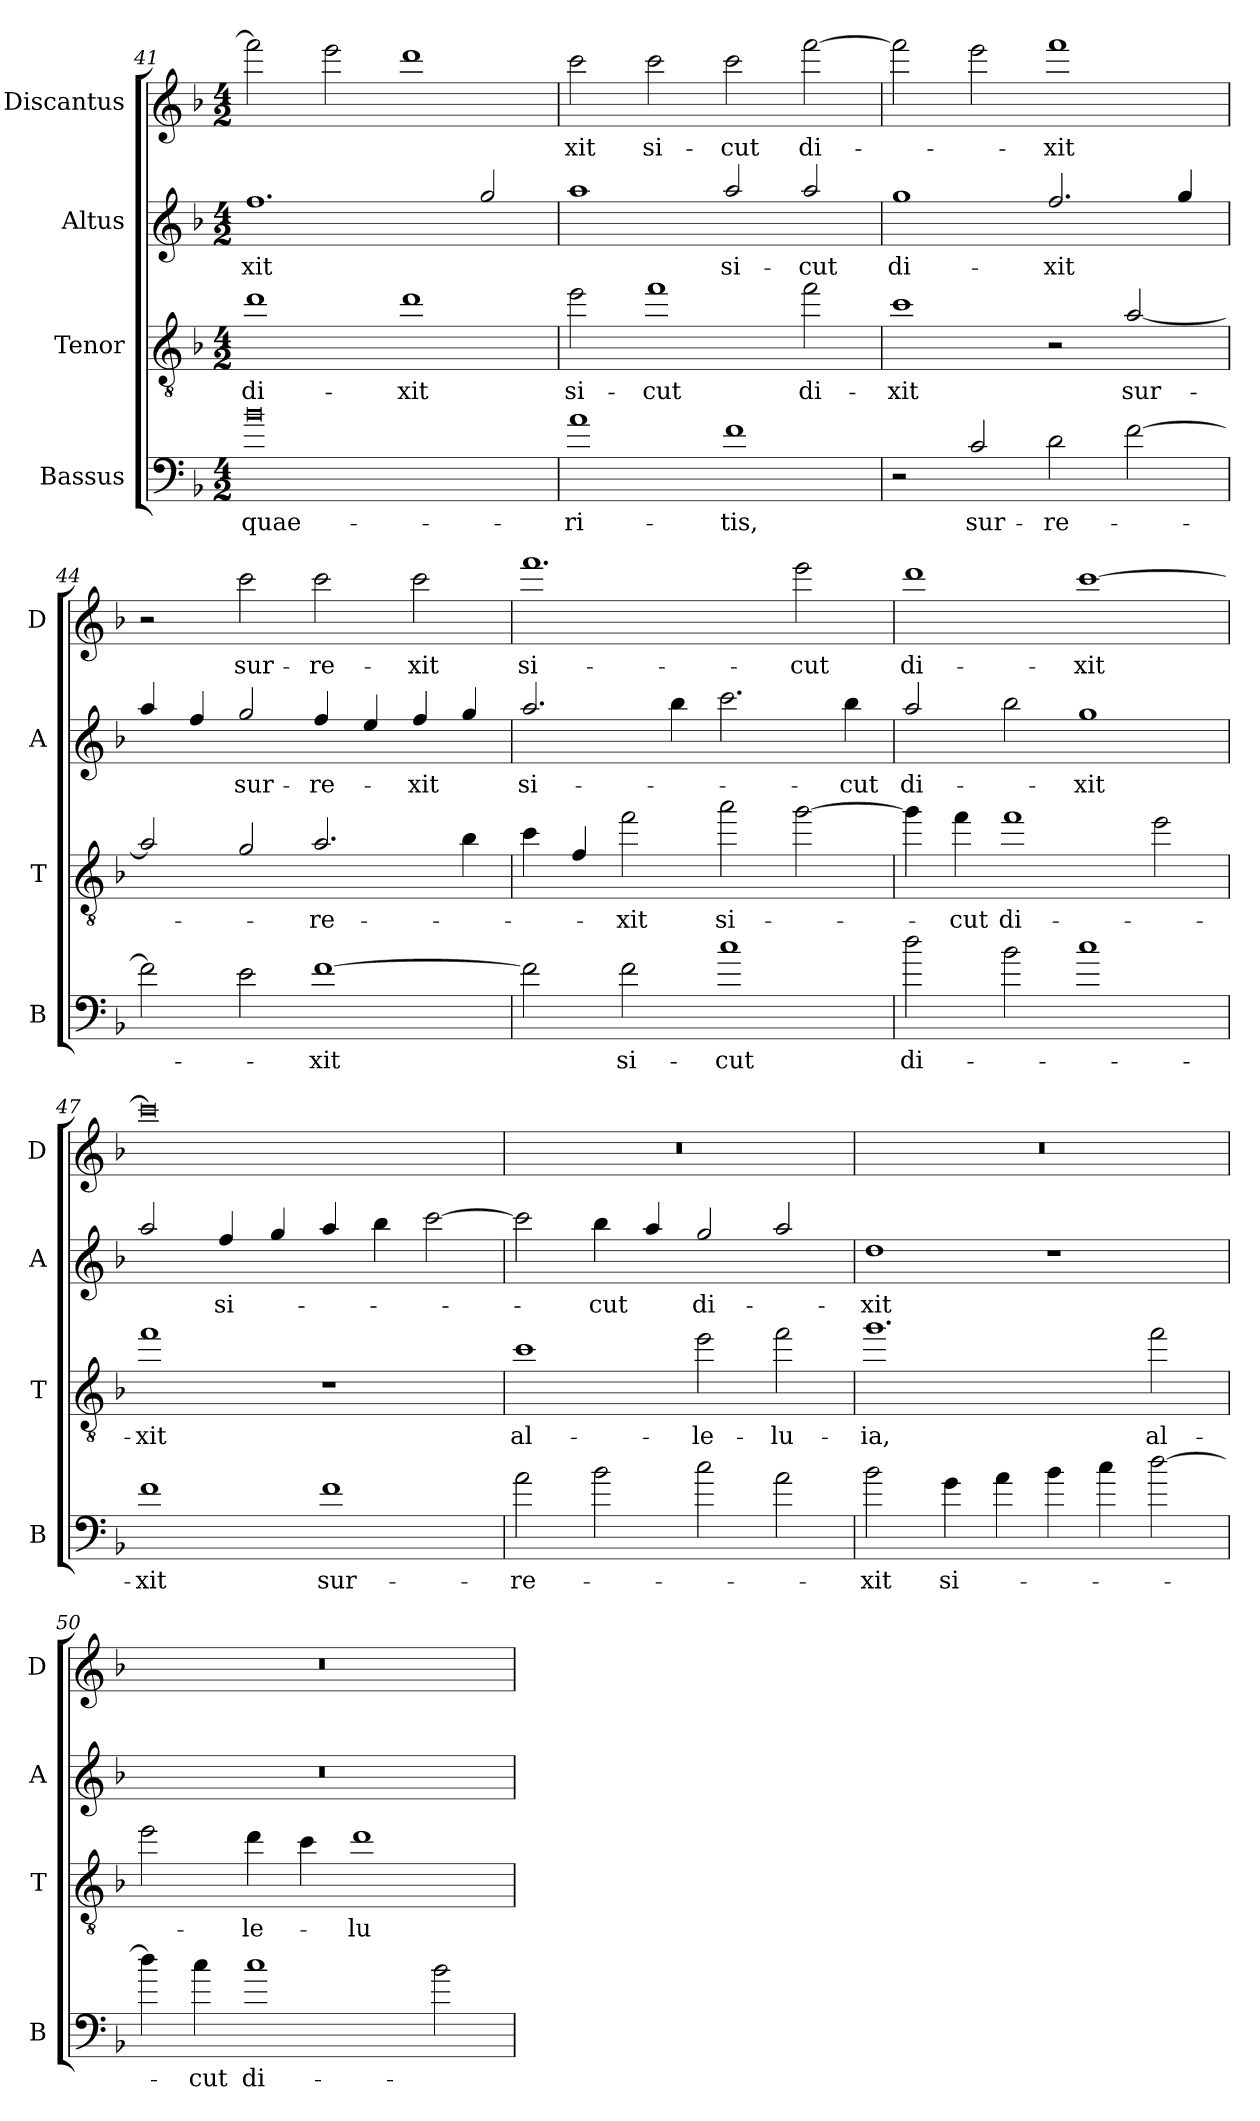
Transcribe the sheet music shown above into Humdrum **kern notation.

**kern	**text	**kern	**text	**kern	**text	**kern	**text
*part4	*part4	*part3	*part3	*part2	*part2	*part1	*part1
*staff4	*staff4	*staff3	*staff3	*staff2	*staff2	*staff1	*staff1
*I"Bassus	*	*I"Tenor	*	*I"Altus	*	*I"Discantus	*
*I'B	*	*I'T	*	*I'A	*	*I'D	*
!!LO:LB:g=z
*clefF4	*	*clefGv2	*	*clefG2	*	*clefG2	*
*ITrd7c12	*	*ITrd7c12	*	*ITrd7c12	*	*ITrd7c12	*
*k[b-]	*	*k[b-]	*	*k[b-]	*	*k[b-]	*
*F:	*	*F:	*	*F:	*	*F:	*
*M4/2	*	*M4/2	*	*M4/2	*	*M4/2	*
=41	=41	=41	=41	=41	=41	=41	=41
!	!LO:LY:b	!	!LO:LY:b	!	!LO:LY:b	!	!
0B-	quae-	1d	di-	1.f	-xit	2ff\]	.
.	.	.	.	.	.	2ee\	.
!	!	!	!LO:LY:b	!	!	!	!
.	.	1d	-xit	.	.	1dd	.
.	.	.	.	2g/	.	.	.
=42	=42	=42	=42	=42	=42	=42	=42
!	!LO:LY:b	!	!LO:LY:b	!	!	!	!LO:LY:b
1A	-ri-	2e\	si-	1a	.	2cc\	-xit
!	!	!	!LO:LY:b	!	!	!	!LO:LY:b
.	.	1f	-cut	.	.	2cc\	si-
!	!LO:LY:b	!	!	!	!LO:LY:b	!	!LO:LY:b
1F	-tis,	.	.	2a/	si-	2cc\	-cut
!	!	!	!LO:LY:b	!	!LO:LY:b	!	!LO:LY:b
.	.	2f\	di-	2a/	-cut	[2ff\	di-
=43	=43	=43	=43	=43	=43	=43	=43
!	!	!	!LO:LY:b	!	!LO:LY:b	!	!
2r	.	1c	-xit	1g	di-	2ff\]	.
!	!LO:LY:b	!	!	!	!	!	!
2C/	sur-	.	.	.	.	2ee\	.
!	!LO:LY:b	!	!	!	!LO:LY:b	!	!LO:LY:b
2D\	-re-	2r	.	2.f/	-xit	1ff	-xit
!	!	!	!LO:LY:b	!	!	!	!
[2F\	.	[2A/	sur-	.	.	.	.
.	.	.	.	4g/	.	.	.
=44	=44	=44	=44	=44	=44	=44	=44
2F\]	.	2A/]	.	4a/	.	2r	.
.	.	.	.	4f/	.	.	.
!	!	!	!	!	!LO:LY:b	!	!LO:LY:b
2E\	.	2G/	.	2g/	sur-	2cc\	sur-
!	!LO:LY:b	!	!LO:LY:b	!	!LO:LY:b	!	!LO:LY:b
[1F	-xit	2.A/	-re-	4f/	-re-	2cc\	-re-
.	.	.	.	4e/	.	.	.
!	!	!	!	!	!LO:LY:b	!	!LO:LY:b
.	.	.	.	4f/	-xit	2cc\	-xit
.	.	4B-\	.	4g/	.	.	.
!!LO:LB:g=z
=45	=45	=45	=45	=45	=45	=45	=45
!	!	!	!	!	!LO:LY:b	!	!LO:LY:b
2F\]	.	4c\	.	2.a/	si-	1.ff	si-
.	.	4F/	.	.	.	.	.
!	!LO:LY:b	!	!LO:LY:b	!	!	!	!
2F\	si-	2f\	-xit	.	.	.	.
.	.	.	.	4b-\	.	.	.
!	!LO:LY:b	!	!LO:LY:b	!	!	!	!
1c	-cut	2a\	si-	2.cc\	.	.	.
!	!	!	!	!	!	!	!LO:LY:b
.	.	[2g\	.	.	.	2ee\	-cut
!	!	!	!	!	!LO:LY:b	!	!
.	.	.	.	4b-\	-cut	.	.
=46	=46	=46	=46	=46	=46	=46	=46
!	!LO:LY:b	!	!	!	!LO:LY:b	!	!LO:LY:b
2d\	di-	4g\]	.	2a/	di-	1dd	di-
!	!	!	!LO:LY:b	!	!	!	!
.	.	4f\	-cut	.	.	.	.
!	!	!	!LO:LY:b	!	!	!	!
2B-\	.	1f	di-	2b-\	.	.	.
!	!	!	!	!	!LO:LY:b	!	!LO:LY:b
1c	.	.	.	1g	-xit	[1cc	-xit
.	.	2e\	.	.	.	.	.
=47	=47	=47	=47	=47	=47	=47	=47
!	!LO:LY:b	!	!LO:LY:b	!	!	!	!
1F	-xit	1f	-xit	2a/	.	0cc]	.
!	!	!	!	!	!LO:LY:b	!	!
.	.	.	.	4f/	si-	.	.
.	.	.	.	4g/	.	.	.
!	!LO:LY:b	!	!	!	!	!	!
1F	sur-	1r	.	4a/	.	.	.
.	.	.	.	4b-\	.	.	.
.	.	.	.	[2cc\	.	.	.
=48	=48	=48	=48	=48	=48	=48	=48
!	!LO:LY:b	!	!LO:LY:b	!	!	!	!
2A\	-re-	1c	al-	2cc\]	.	0r	.
!	!	!	!	!	!LO:LY:b	!	!
2B-\	.	.	.	4b-\	-cut	.	.
.	.	.	.	4a/	.	.	.
!	!	!	!LO:LY:b	!	!LO:LY:b	!	!
2c\	.	2e\	-le-	2g/	di-	.	.
!	!	!	!LO:LY:b	!	!	!	!
2A\	.	2f\	-lu-	2a/	.	.	.
!!LO:PB:g=z
=49	=49	=49	=49	=49	=49	=49	=49
!	!LO:LY:b	!	!LO:LY:b	!	!LO:LY:b	!	!
2B-\	-xit	1.g	-ia,	1d	-xit	0r	.
!	!LO:LY:b	!	!	!	!	!	!
4G\	si-	.	.	.	.	.	.
4A\	.	.	.	.	.	.	.
4B-\	.	.	.	1r	.	.	.
4c\	.	.	.	.	.	.	.
!	!	!	!LO:LY:b	!	!	!	!
[2d\	.	2f\	al-	.	.	.	.
=50	=50	=50	=50	=50	=50	=50	=50
4d\]	.	2e\	.	0r	.	0r	.
!	!LO:LY:b	!	!	!	!	!	!
4c\	-cut	.	.	.	.	.	.
!	!LO:LY:b	!	!LO:LY:b	!	!	!	!
1c	di-	4d\	-le-	.	.	.	.
.	.	4c\	.	.	.	.	.
!	!	!	!LO:LY:b	!	!	!	!
.	.	1d	-lu-	.	.	.	.
2B-\	.	.	.	.	.	.	.
=	=	=	=	=	=	=	=
*-	*-	*-	*-	*-	*-	*-	*-
